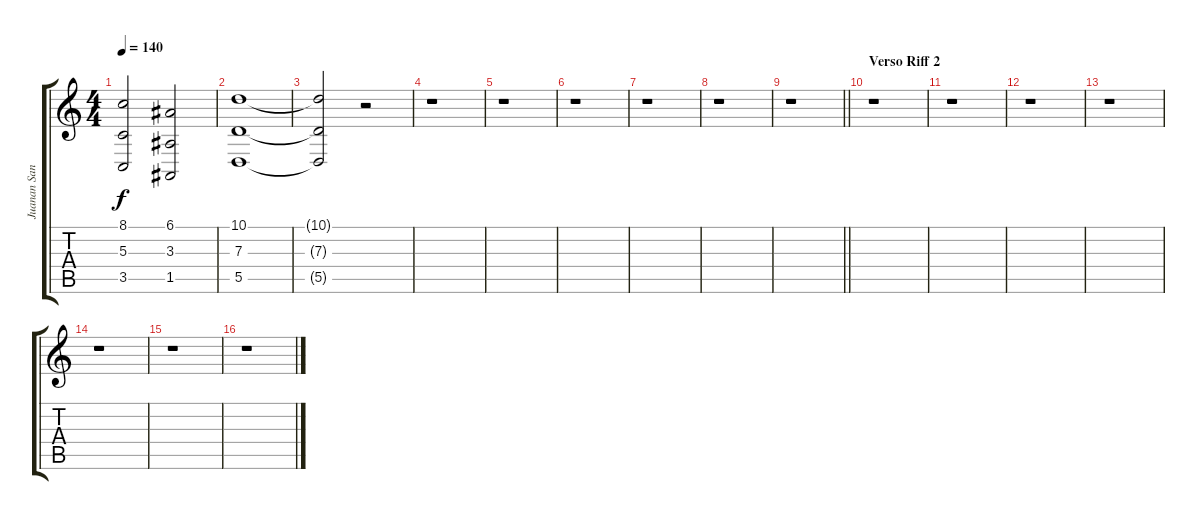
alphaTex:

\track ("Juanan San Martín" "Juanan San") {instrument synthstrings1}
\staff {score tabs}
\tuning (E4 B3 G3 D3 A2 E2) {hide}
\ts (4 4)
\tempo 140
\clef g2
\ks c
(8.1{t} 5.3{t} 3.5{t}).2{dy f} (6.1 3.3 1.5).2 |
(10.1 7.3 5.5).1 |
(10.1{t} 7.3{t} 5.5{t}).2{volume 5} r.2 |
r.1 |
r.1 |
r.1 |
r.1 |
r.1 |
\barLineRight lightlight
r.1 |
\section ("" "Verso Riff 2")
r.1 |
r.1 |
r.1 |
r.1 |
r.1 |
r.1 |
r.1
